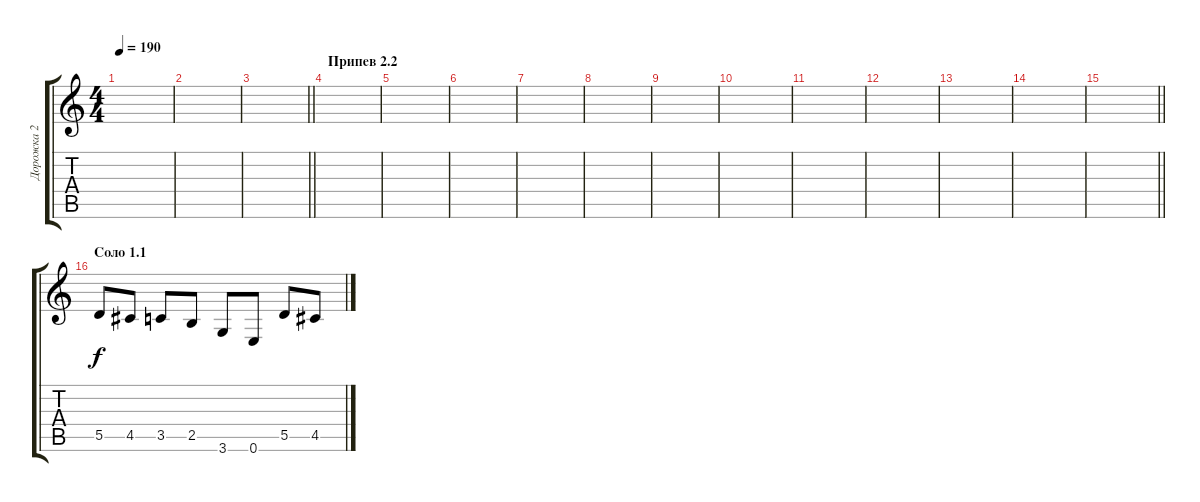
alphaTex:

\track ("Дорожка 2" "Дорожка 2") {instrument distortionguitar}
\staff {score tabs}
\tuning (E4 B3 G3 D3 A2 E2) {hide}
\ts (4 4)
\tempo 190
\clef g2
\ks c
|
|
\barLineRight lightlight
|
\section ("" "Припев 2.2")
|
|
|
|
|
|
|
|
|
|
|
\barLineRight lightlight
|
\section ("" "Соло 1.1")
5.5.8 4.5.8 3.5.8 2.5.8 3.6.8 0.6.8 5.5.8 4.5.8
